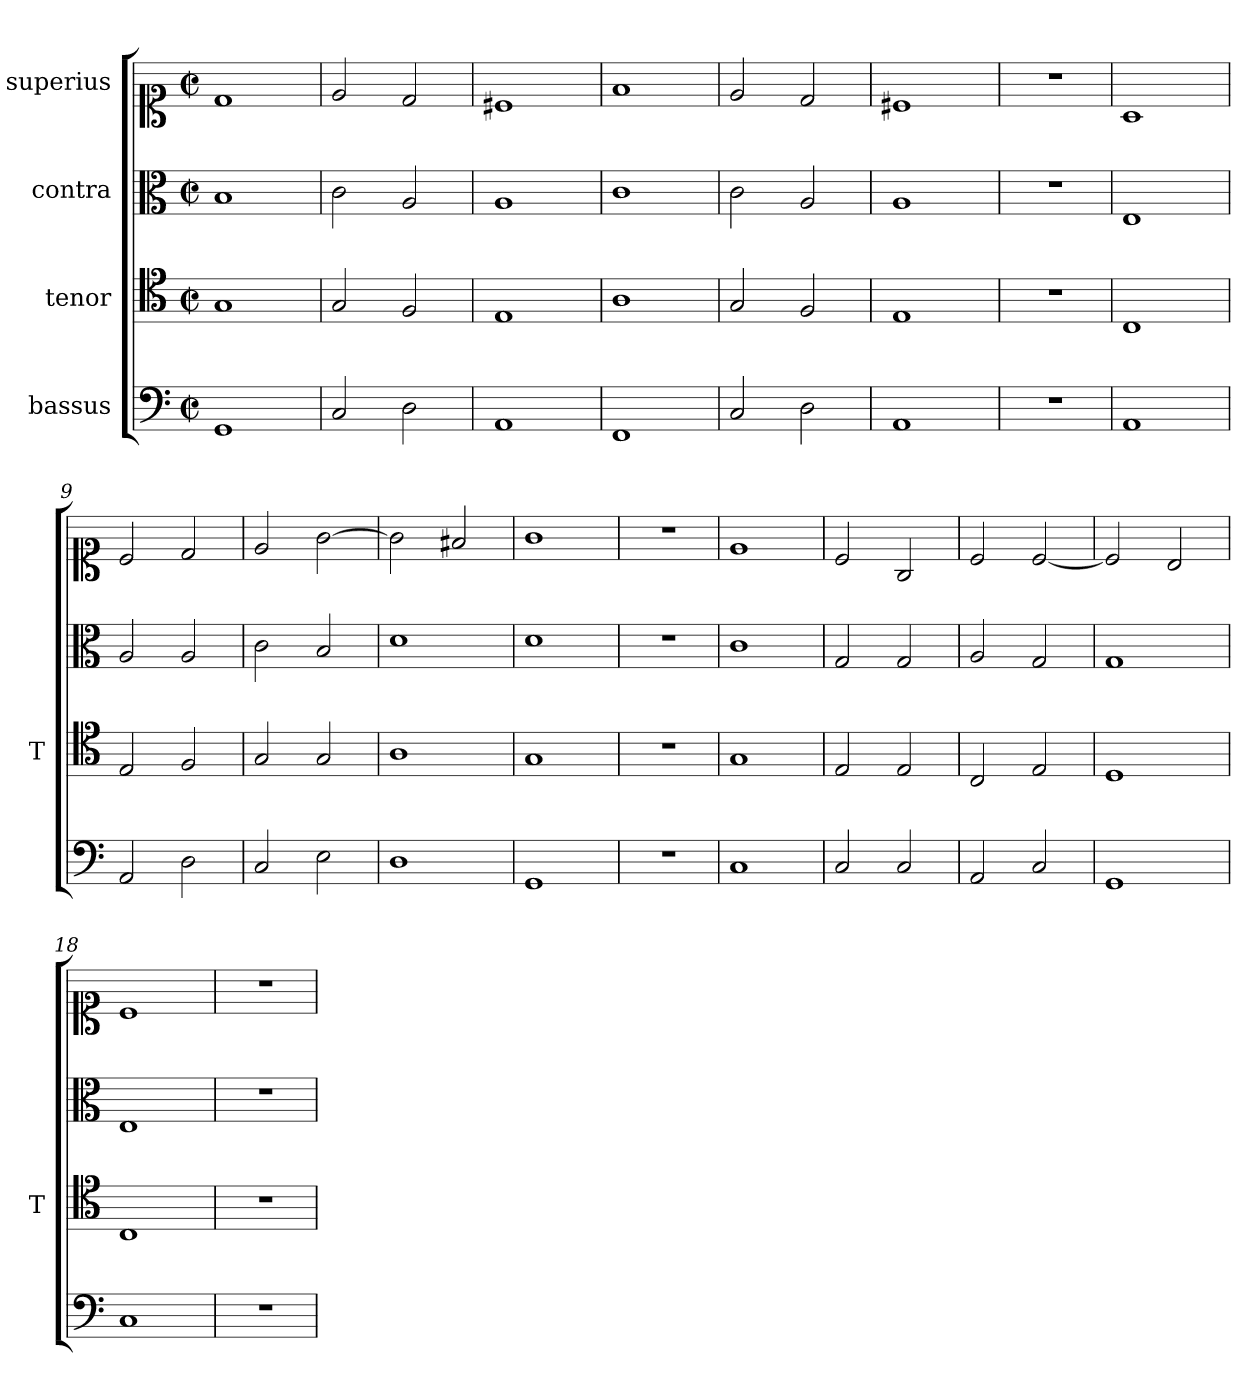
**kern	**kern	**kern	**kern
*part4	*part3	*part2	*part1
*staff4	*staff3	*staff2	*staff1
*I"bassus	*I"tenor	*I"contra	*I"superius
*	*I'T	*	*
*clefF4	*clefC4	*clefC3	*clefC1
*M2/2	*M2/2	*M2/2	*M2/2
*met(c|)	*met(c|)	*met(c|)	*met(c|)
=1	=1	=1	=1
1GG	1G	1B	1d
=2	=2	=2	=2
2C	2G	2c	2e
2D	2F	2A	2d
=3	=3	=3	=3
1AA	1E	1A	1c#X
=4	=4	=4	=4
1FF	1A	1c	1f
=5	=5	=5	=5
2C	2G	2c	2e
2D	2F	2A	2d
=6	=6	=6	=6
1AA	1E	1A	1c#X
=7	=7	=7	=7
1r	1r	1r	1r
=8	=8	=8	=8
1AA	1C	1E	1A
=9	=9	=9	=9
2AA	2E	2A	2c
2D	2F	2A	2d
=10	=10	=10	=10
2C	2G	2c	2e
2E	2G	2B	[2g
=11	=11	=11	=11
1D	1A	1d	2g]
.	.	.	2f#X
=12	=12	=12	=12
1GG	1G	1d	1g
=13	=13	=13	=13
1r	1r	1r	1r
=14	=14	=14	=14
1C	1G	1c	1e
=15	=15	=15	=15
2C	2E	2G	2c
2C	2E	2G	2G
=16	=16	=16	=16
2AA	2C	2A	2c
2C	2E	2G	[2c
=17	=17	=17	=17
1GG	1D	1G	2c]
.	.	.	2B
=18	=18	=18	=18
1C	1C	1E	1c
=19	=19	=19	=19
1r	1r	1r	1r
=	=	=	=
*-	*-	*-	*-
